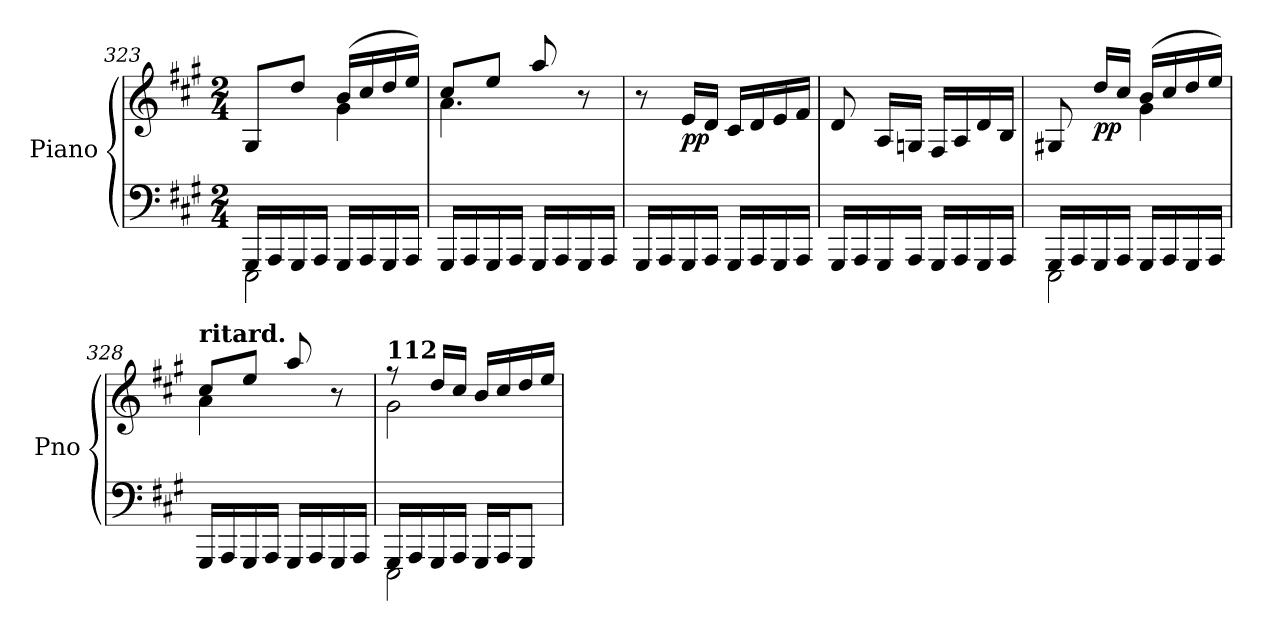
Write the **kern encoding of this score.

**kern	**kern	**dynam
*part1	*part1	*part1
*staff2	*staff1	*staff1/2
*I"Piano	*	*
*I'Pno	*	*
*clefF4	*clefG2	*
*k[f#c#g#]	*k[f#c#g#]	*
*A:	*A:	*
*M2/4	*M2/4	*
=323	=323	=323
*^	*^	*
16GGG#/LL	2EEE\	8G#/L	4ryy	.
16AAA/	.	.	.	.
16GGG#/	.	8dd/J	.	.
16AAA/JJ	.	.	.	.
16GGG#/LL	.	(>16b/LL	4g#\	.
16AAA/	.	16cc#/	.	.
16GGG#/	.	16dd/	.	.
16AAA/JJ	.	16ee/JJ)	.	.
*v	*v	*	*	*
=324	=324	=324	=324
16GGG#/LL	8cc#/L	4.a\	.
16AAA/	.	.	.
16GGG#/	8ee/J	.	.
16AAA/JJ	.	.	.
16GGG#/LL	8aa/	.	.
16AAA/	.	.	.
16GGG#/	8r	8ryy	.
16AAA/JJ	.	.	.
*	*v	*v	*
!!LO:PB:g=z
=325	=325	=325
16GGG#/LL	8r	.
16AAA/	.	.
!	!	!LO:DY:b
16GGG#/	16e/LL	pp
16AAA/JJ	16d/JJ	.
16GGG#/LL	16c#/LL	.
16AAA/	16d/	.
16GGG#/	16e/	.
16AAA/JJ	16f#/JJ	.
=326	=326	=326
16GGG#/LL	8d/	.
16AAA/	.	.
16GGG#/	16A/LL	.
16AAA/JJ	16Gn/JJ	.
16GGG#/LL	16F#/LL	.
16AAA/	16A/	.
16GGG#/	16d/	.
16AAA/JJ	16B/JJ	.
=327	=327	=327
*^	*^	*
16GGG#/LL	2EEE\	8G#X/	4ryy	.
16AAA/	.	.	.	.
!	!	!	!	!LO:DY:b
16GGG#/	.	16dd/LL	.	pp
16AAA/JJ	.	16cc#/JJ	.	.
16GGG#/LL	.	(>16b/LL	4g#\	.
16AAA/	.	16cc#/	.	.
16GGG#/	.	16dd/	.	.
16AAA/JJ	.	16ee/JJ)	.	.
*v	*v	*	*	*
=328	=328	=328	=328
!	!LO:TX:a:B:t=ritard.	!	!
16GGG#/LL	8cc#/L	4a\	.
16AAA/	.	.	.
16GGG#/	8ee/J	.	.
16AAA/JJ	.	.	.
16GGG#/LL	8aa/	4ryy	.
16AAA/	.	.	.
16GGG#/	8r	.	.
16AAA/JJ	.	.	.
!!LO:LB:g=z	!!
=329	=329	=329	=329
*^	*	*	*
!	!	!LO:TX:a:B:t=112	!	!
16GGG#/LL	2EEE\	8rff	2g#\	.
16AAA/	.	.	.	.
16GGG#/	.	16dd/LL	.	.
16AAA/JJ	.	16cc#/JJ	.	.
16GGG#/LL	.	16b/LL	.	.
16AAA/J	.	16cc#/	.	.
8GGG#/J	.	16dd/	.	.
.	.	16ee/JJ	.	.
*v	*v	*	*	*
*	*v	*v	*
=	=	=
*-	*-	*-
